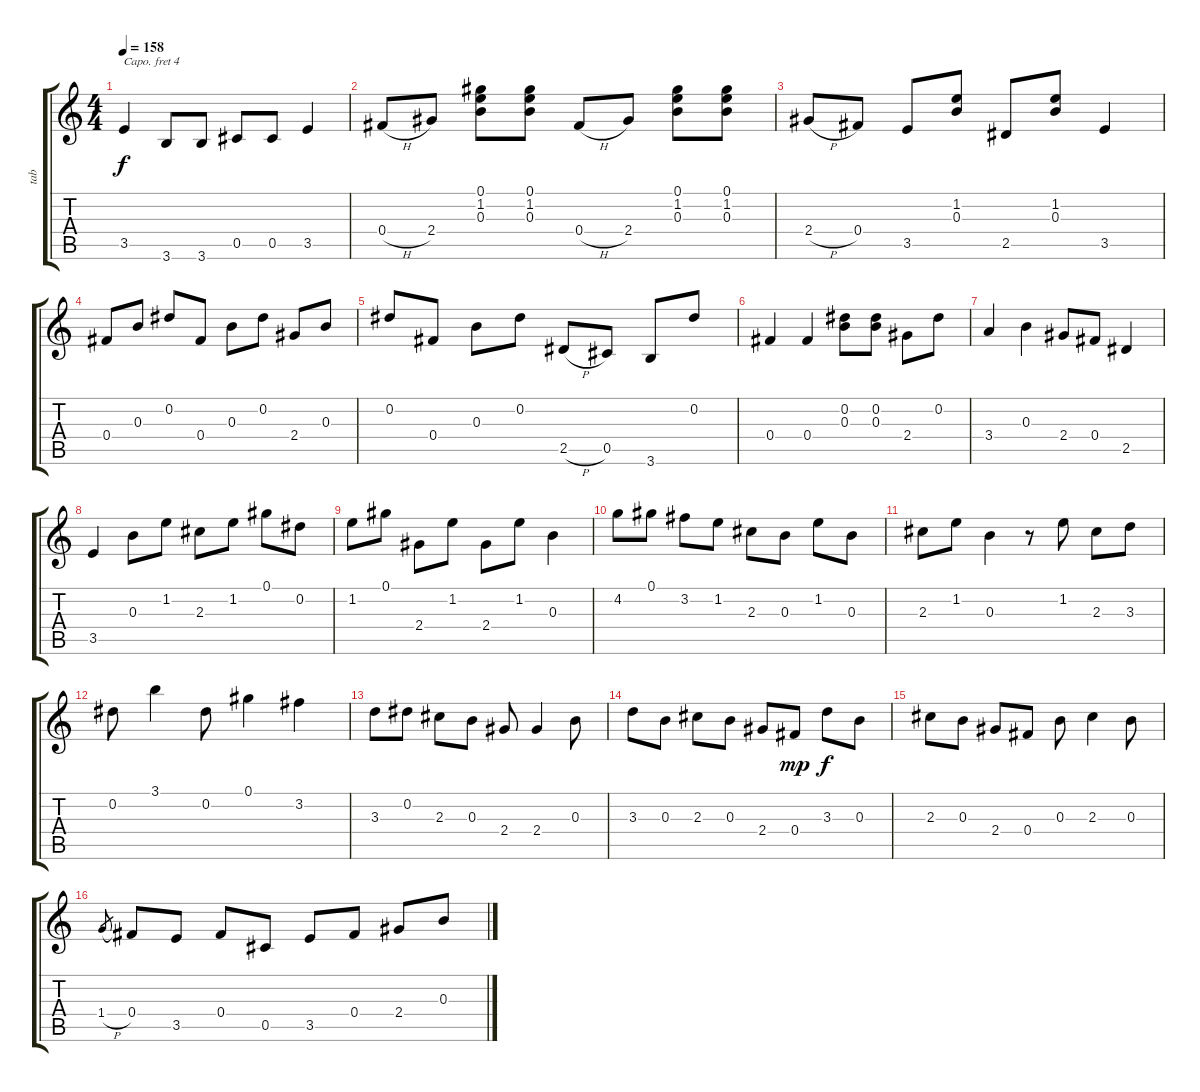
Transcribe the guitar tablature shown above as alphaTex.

\track ("tab" "tab") {instrument acousticguitarsteel}
\staff {score tabs}
\capo 4
\tuning (E4 B3 G3 D3 A2 E2) {hide}
\ts (4 4)
\tempo 158
\clef g2
\ks c
3.5{t}.4{dy f} 3.6.8 3.6.8 0.5.8 0.5.8 3.5.4 |
0.4{h}.8 2.4.8 (0.1 1.2 0.3).8 (0.1 1.2 0.3).8 0.4{h}.8 2.4.8 (0.1 1.2 0.3).8 (0.1 1.2 0.3).8 |
2.4{h}.8 0.4.8 3.5.8 (1.2 0.3).8 2.5.8 (1.2 0.3).8 3.5.4 |
0.4.8 0.3.8 0.2.8 0.4.8 0.3.8 0.2.8 2.4.8 0.3.8 |
0.2.8 0.4.8 0.3.8 0.2.8 2.5{h}.8 0.5.8 3.6.8 0.2.8 |
0.4.4 0.4.4 (0.2 0.3).8 (0.2 0.3).8 2.4.8 0.2.8 |
3.4.4 0.3.4 2.4.8 0.4.8 2.5.4 |
3.5.4 0.3.8 1.2.8 2.3.8 1.2.8 0.1.8 0.2.8 |
1.2.8 0.1.8 2.4.8 1.2.8 2.4.8 1.2.8 0.3.4 |
4.2.8 0.1.8 3.2.8 1.2.8 2.3.8 0.3.8 1.2.8 0.3.8 |
2.3.8 1.2.8 0.3.4 r.8 1.2.8 2.3.8 3.3.8 |
0.2.8 3.1.4 0.2.8 0.1.4 3.2.4 |
3.3.8 0.2.8 2.3.8 0.3.8 2.4.8 2.4.4 0.3.8 |
3.3.8 0.3.8 2.3.8 0.3.8 2.4.8 0.4.8{dy mp} 3.3.8{dy f} 0.3.8 |
2.3.8 0.3.8 2.4.8 0.4.8 0.3.8 2.3.4 0.3.8 |
1.4{h}.8{gr} 0.4.8 3.5.8 0.4.8 0.5.8 3.5.8 0.4.8 2.4.8 0.3.8
